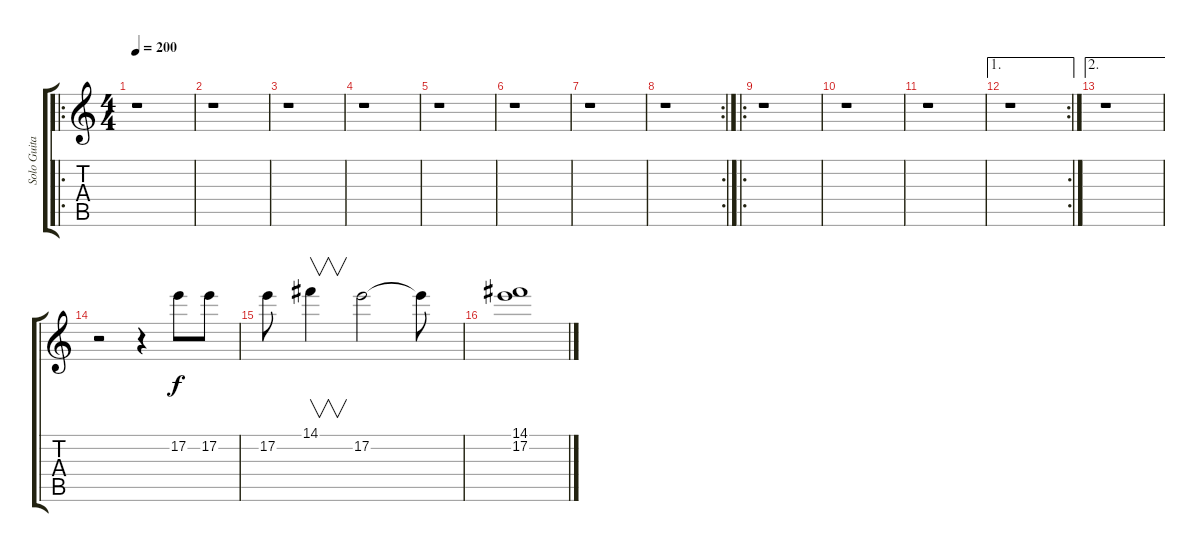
\track ("Solo Guitar" "Solo Guita") {instrument distortionguitar}
\staff {score tabs}
\tuning (E4 B3 G3 D3 A2 E2) {hide}
\ro
\ts (4 4)
\tempo 200
\clef g2
\ks c
r.1{dy f} |
r.1 |
r.1 |
r.1 |
r.1 |
r.1 |
r.1 |
\rc 2
r.1 |
\ro
r.1 |
r.1 |
r.1 |
\ae 1
\rc 2
r.1 |
\ae 2
r.1 |
r.2 r.4 17.2.8 17.2.8 |
17.2.8 14.1.4{v} 17.2.2 17.2{t}.8 |
(14.1 17.2).1
